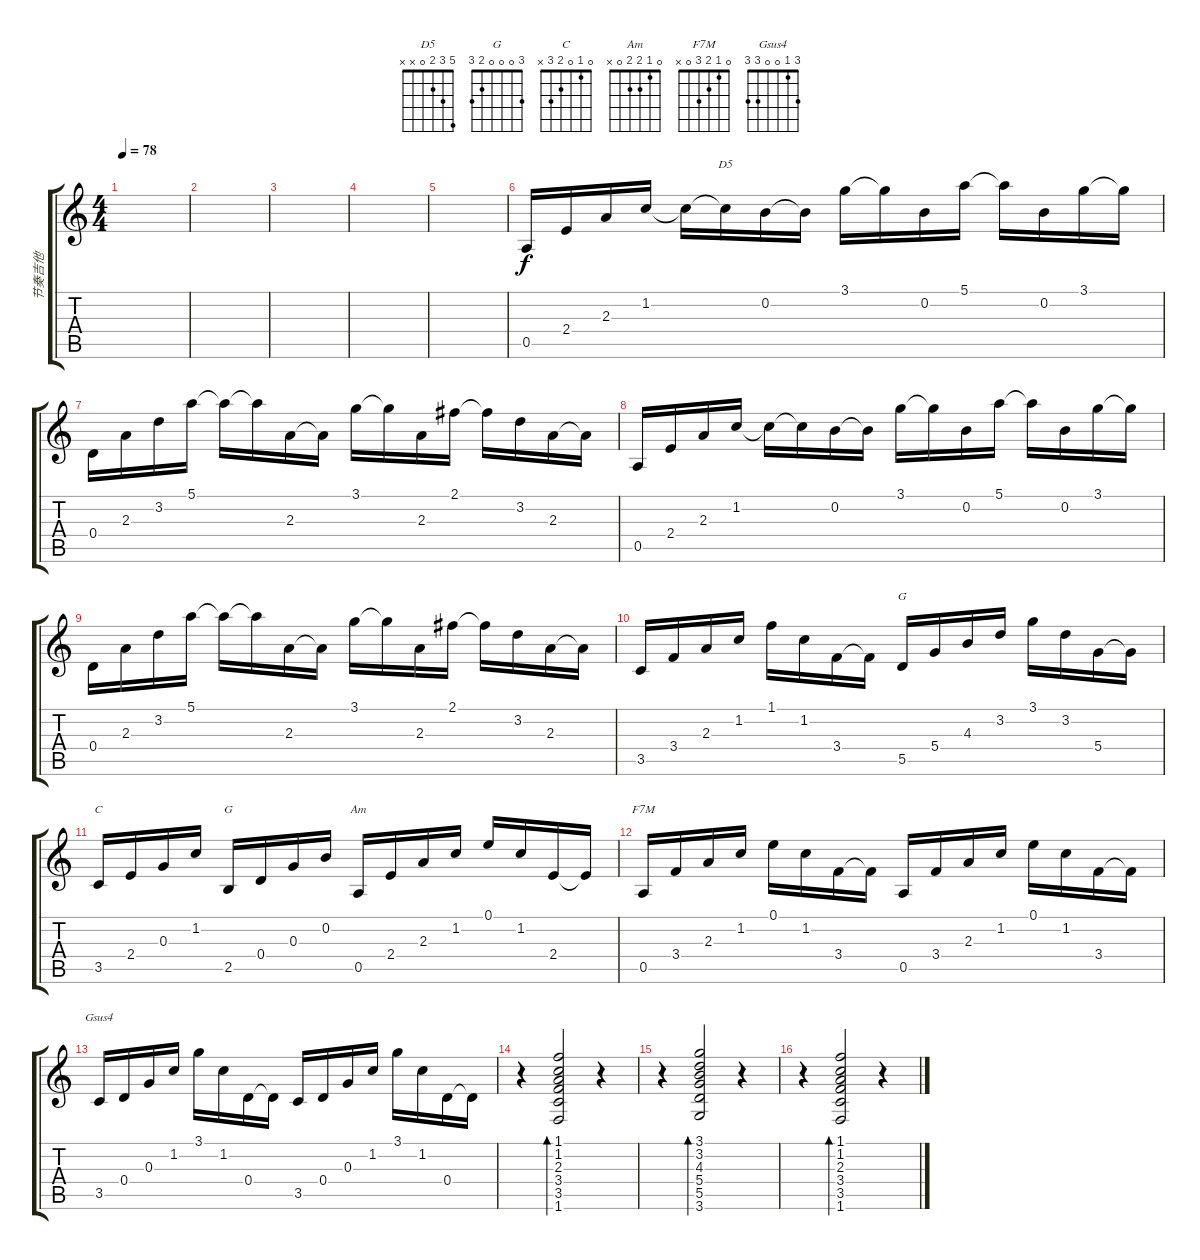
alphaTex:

\track ("节奏吉他" "节奏吉他") {instrument acousticguitarsteel}
\staff {score tabs}
\tuning (E4 B3 G3 D3 A2 E2) {hide}
\chord ("D5" 5 3 2 0 x x)
\chord ("G" 3 3 4 5 5 3)
\chord ("C" 0 1 0 2 3 x)
\chord ("G" 3 0 0 0 2 3)
\chord ("Am" 0 1 2 2 0 x)
\chord ("F7M" 0 1 2 3 0 x)
\chord ("Gsus4" 3 1 0 0 3 3)
\ts (4 4)
\tempo 78
\clef g2
\ks c
|
|
|
|
|
0.5.16{volume 14} 2.4.16 2.3.16 1.2.16 1.2{t}.16 1.2{t}.16{ch "D5"} 0.2.16 0.2{t}.16 3.1.16 3.1{t}.16 0.2.16 5.1.16 5.1{t}.16 0.2.16 3.1.16 3.1{t}.16 |
0.4.16 2.3.16 3.2.16 5.1.16 5.1{t}.16 5.1{t}.16 2.3.16 2.3{t}.16 3.1.16 3.1{t}.16 2.3.16 2.1.16 2.1{t}.16 3.2.16 2.3.16 2.3{t}.16 |
0.5.16{volume 14} 2.4.16 2.3.16 1.2.16 1.2{t}.16 1.2{t}.16 0.2.16 0.2{t}.16 3.1.16 3.1{t}.16 0.2.16 5.1.16 5.1{t}.16 0.2.16 3.1.16 3.1{t}.16 |
0.4.16 2.3.16 3.2.16 5.1.16 5.1{t}.16 5.1{t}.16 2.3.16 2.3{t}.16 3.1.16 3.1{t}.16 2.3.16 2.1.16 2.1{t}.16 3.2.16 2.3.16 2.3{t}.16 |
3.5.16 3.4.16 2.3.16 1.2.16 1.1.16 1.2.16 3.4.16 3.4{t}.16 5.5.16{ch "G"} 5.4.16 4.3.16 3.2.16 3.1.16 3.2.16 5.4.16 5.4{t}.16 |
3.5.16{ch "C"} 2.4.16 0.3.16 1.2.16 2.5.16{ch "G"} 0.4.16 0.3.16 0.2.16 0.5.16{ch "Am"} 2.4.16 2.3.16 1.2.16 0.1.16 1.2.16 2.4.16 2.4{t}.16 |
0.5.16{ch "F7M"} 3.4.16 2.3.16 1.2.16 0.1.16 1.2.16 3.4.16 3.4{t}.16 0.5.16 3.4.16 2.3.16 1.2.16 0.1.16 1.2.16 3.4.16 3.4{t}.16 |
3.5.16{ch "Gsus4"} 0.4.16 0.3.16 1.2.16 3.1.16 1.2.16 0.4.16 0.4{t}.16 3.5.16 0.4.16 0.3.16 1.2.16 3.1.16 1.2.16 0.4.16 0.4{t}.16 |
r.4 (1.1 1.2 2.3 3.4 3.5 1.6).2{bd 120} r.4 |
r.4 (3.1 3.2 4.3 5.4 5.5 3.6).2{bd 120} r.4 |
r.4 (1.1 1.2 2.3 3.4 3.5 1.6).2{bd 120} r.4
